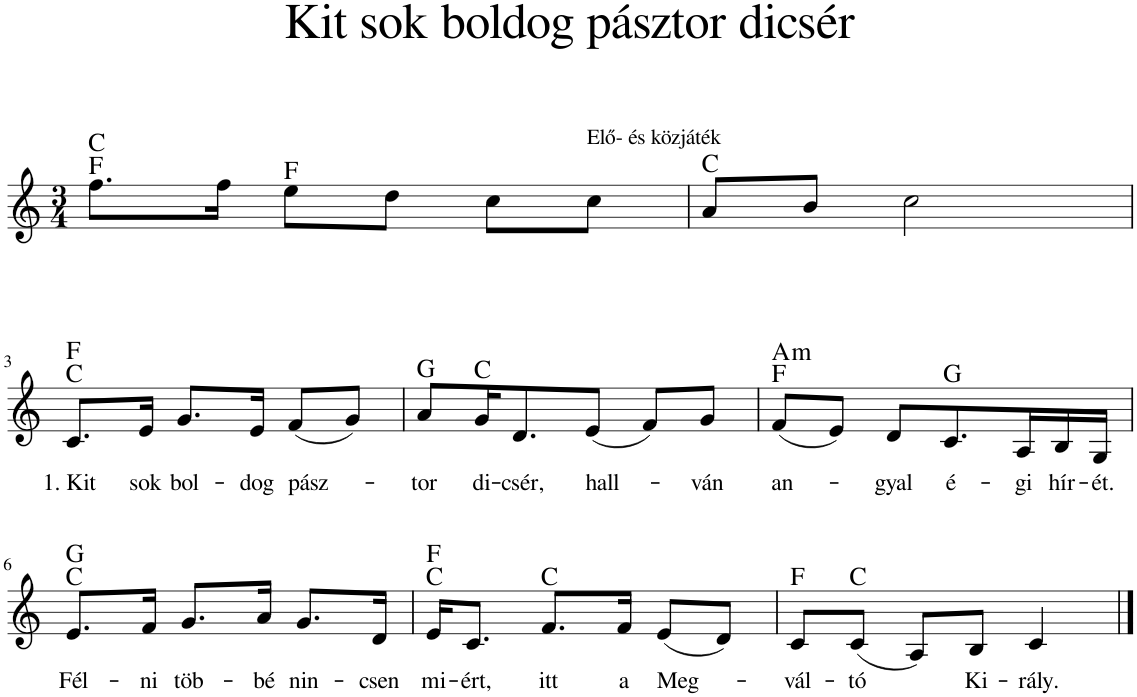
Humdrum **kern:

**kern	**text	**harte
*part1	*part1	*part1
*staff1	*staff1	*
*I"Piano	*	*
*I'Pno	*	*
*clefG2	*	*
*k[]	*	*
*M3/4	*	*
=1	=1	=1
8.ff\L	.	F:maj C:maj
16ff\Jk	.	.
8ee\L	.	F:maj
8dd\J	.	.
8cc\L	.	.
!LO:TX:a:t=Elő- és közjáték	!	!
8cc\J	.	.
=2	=2	=2
8a/L	.	C:maj
8b/J	.	.
2cc\	.	.
!!LO:LB:g=z
=3	=3	=3
!	!LO:LY:b	!
8.c/L	1. Kit	C:maj F:maj
!	!LO:LY:b	!
16e/Jk	sok	.
!	!LO:LY:b	!
8.g/L	bol-	.
!	!LO:LY:b	!
16e/Jk	-dog	.
!	!LO:LY:b	!
(8f/L	pász-	.
8g/J)	.	.
=4	=4	=4
!	!LO:LY:b	!
8a/L	-tor	G:maj
!	!LO:LY:b	!
16g/K	di-	C:maj
!	!LO:LY:b	!
8.d/	-csér,	.
!	!LO:LY:b	!
(8e/J	hall-	.
8f/L)	.	.
!	!LO:LY:b	!
8g/J	-ván	.
=5	=5	=5
!	!LO:LY:b	!LO:H:n=2:kt=m
(8f/L	an-	F:maj A:min
8e/J)	.	.
!	!LO:LY:b	!
8d/L	-gyal	.
!	!LO:LY:b	!
8.c/	é-	G:maj
!	!LO:LY:b	!
16A/L	-gi	.
!	!LO:LY:b	!
16B/	hír-	.
!	!LO:LY:b	!
16G/JJ	-ét.	.
!!LO:LB:g=z
=6	=6	=6
!	!LO:LY:b	!
8.e/L	Fél-	C:maj G:maj
!	!LO:LY:b	!
16f/Jk	-ni	.
!	!LO:LY:b	!
8.g/L	töb-	.
!	!LO:LY:b	!
16a/Jk	-bé	.
!	!LO:LY:b	!
8.g/L	nin-	.
!	!LO:LY:b	!
16d/Jk	-csen	.
=7	=7	=7
!	!LO:LY:b	!
16e/KL	mi-	C:maj F:maj
!	!LO:LY:b	!
8.c/J	-ért,	.
!	!LO:LY:b	!
8.f/L	itt	C:maj
!	!LO:LY:b	!
16f/Jk	a	.
!	!LO:LY:b	!
(8e/L	Meg-	.
8d/J)	.	.
=8	=8	=8
!	!LO:LY:b	!
8c/L	-vál-	F:maj
!	!LO:LY:b	!
(8c/J	-tó	C:maj
8A/L)	.	.
!	!LO:LY:b	!
8B/J	-Ki-	.
!	!LO:LY:b	!
4c/	-rály.	.
==	==	==
*-	*-	*-
